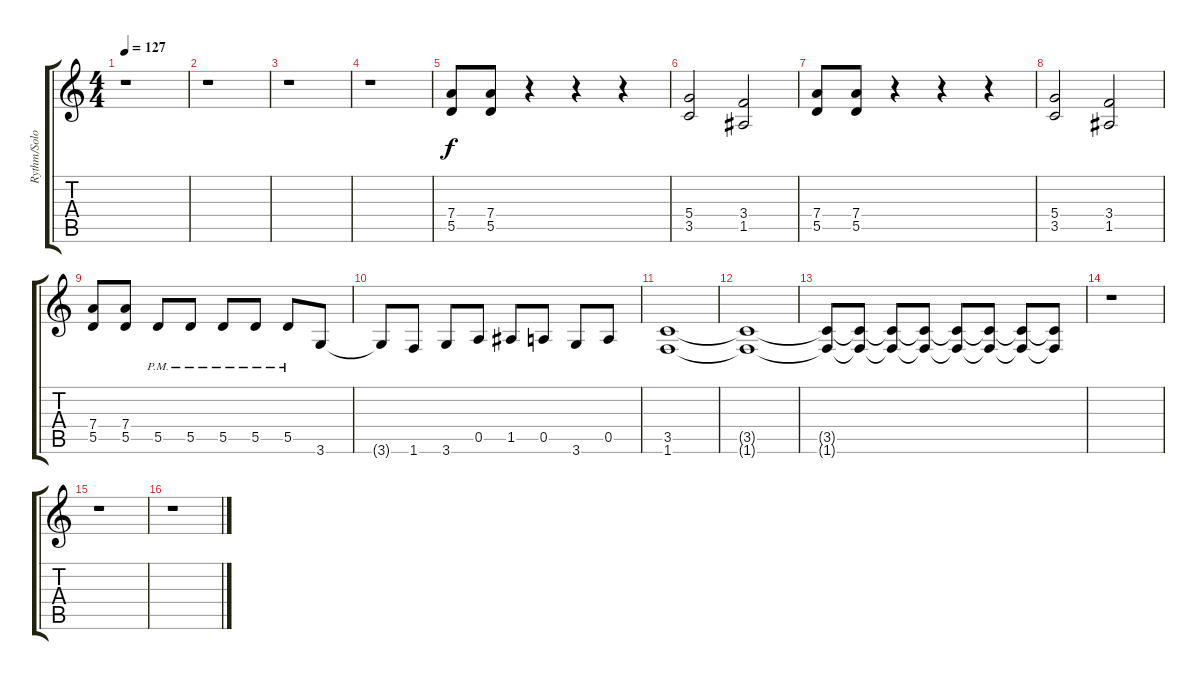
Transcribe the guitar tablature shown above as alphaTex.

\track ("Rythm/Solo Guitar" "Rythm/Solo") {instrument distortionguitar}
\staff {score tabs}
\tuning (E4 B3 G3 D3 A2 E2) {hide}
\ts (4 4)
\tempo 127
\clef g2
\ks c
r.1{dy f instrument distortionguitar} |
r.1 |
r.1 |
r.1 |
(7.4 5.5).8 (7.4 5.5).8 r.4 r.4 r.4 |
(5.4 3.5).2 (3.4 1.5).2 |
(7.4 5.5).8 (7.4 5.5).8 r.4 r.4 r.4 |
(5.4 3.5).2 (3.4 1.5).2 |
(7.4 5.5).8 (7.4 5.5).8 5.5{pm}.8 5.5{pm}.8 5.5{pm}.8 5.5{pm}.8 5.5{pm}.8 3.6.8 |
3.6{t}.8 1.6.8 3.6.8 0.5.8 1.5.8 0.5.8 3.6.8 0.5.8 |
(3.5 1.6).1 |
(3.5{t} 1.6{t}).1 |
(3.5{t} 1.6{t}).8{volume 11} (3.5{t} 1.6{t}).8 (3.5{t} 1.6{t}).8{volume 8} (3.5{t} 1.6{t}).8 (3.5{t} 1.6{t}).8{volume 6} (3.5{t} 1.6{t}).8 (3.5{t} 1.6{t}).8{volume 3} (3.5{t} 1.6{t}).8 |
r.1 |
r.1 |
r.1
